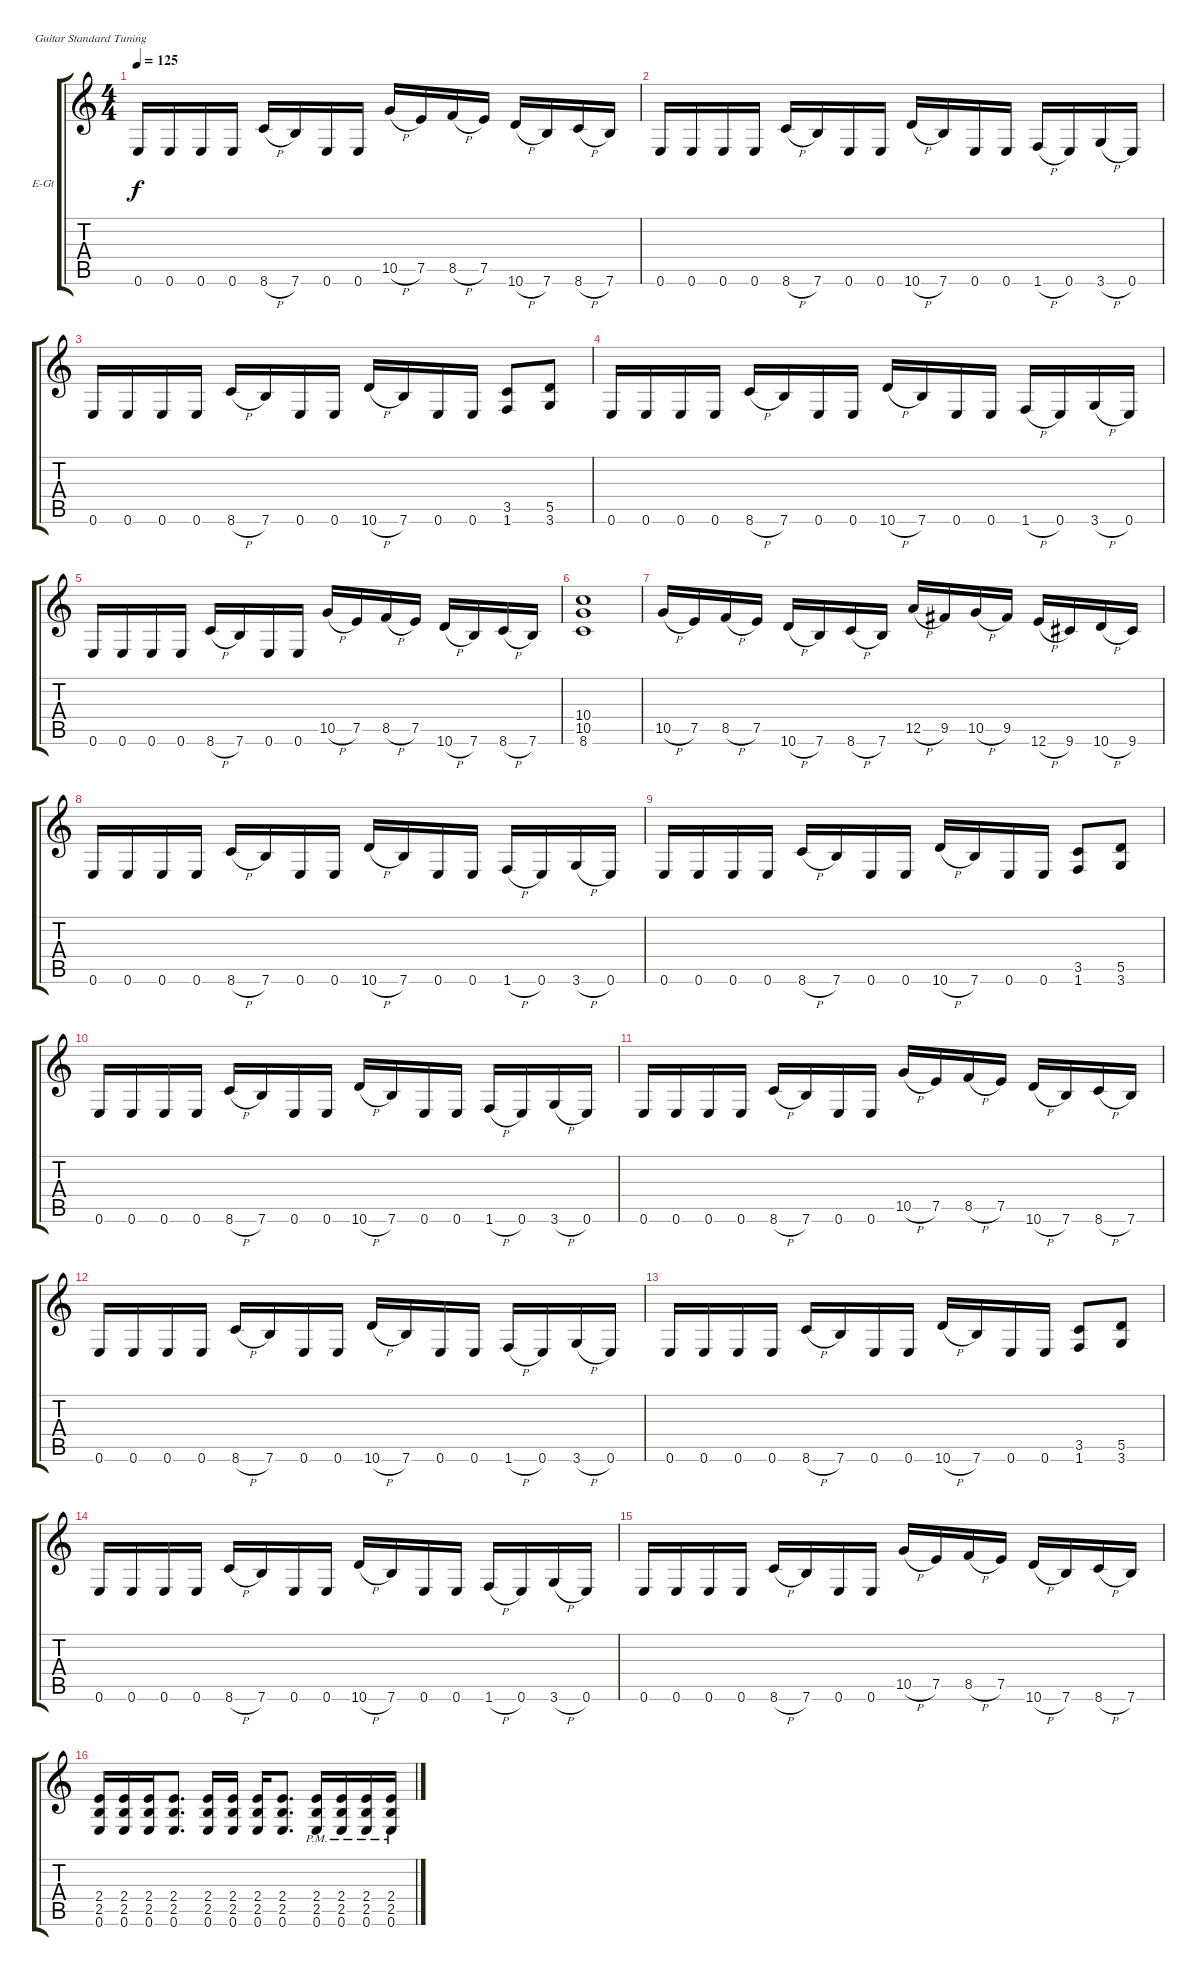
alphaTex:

\defaultSystemsLayout 4
\bracketExtendMode groupsimilarinstruments
\firstSystemTrackNameOrientation horizontal
\otherSystemsTrackNameOrientation horizontal
\track ("Matt Tuck" "E-Gt") {instrument distortionguitar}
\staff {score tabs}
\tuning (E4 B3 G3 D3 A2 E2)
\ts (4 4)
\tempo 125
\clef g2
\ks c
0.6.16{dy f} 0.6.16 0.6.16 0.6.16 8.6{h}.16 7.6.16 0.6.16 0.6.16 10.5{h}.16 7.5.16 8.5{h}.16 7.5.16 10.6{h}.16 7.6.16 8.6{h}.16 7.6.16 |
0.6.16 0.6.16 0.6.16 0.6.16 8.6{h}.16 7.6.16 0.6.16 0.6.16 10.6{h}.16 7.6.16 0.6.16 0.6.16 1.6{h}.16 0.6.16 3.6{h}.16 0.6.16 |
0.6.16 0.6.16 0.6.16 0.6.16 8.6{h}.16 7.6.16 0.6.16 0.6.16 10.6{h}.16 7.6.16 0.6.16 0.6.16 (1.6 3.5).8 (5.5 3.6).8 |
0.6.16 0.6.16 0.6.16 0.6.16 8.6{h}.16 7.6.16 0.6.16 0.6.16 10.6{h}.16 7.6.16 0.6.16 0.6.16 1.6{h}.16 0.6.16 3.6{h}.16 0.6.16 |
0.6.16 0.6.16 0.6.16 0.6.16 8.6{h}.16 7.6.16 0.6.16 0.6.16 10.5{h}.16 7.5.16 8.5{h}.16 7.5.16 10.6{h}.16 7.6.16 8.6{h}.16 7.6.16 |
(8.6 10.5 10.4).1 |
10.5{h}.16 7.5.16 8.5{h}.16 7.5.16 10.6{h}.16 7.6.16 8.6{h}.16 7.6.16 12.5{h}.16 9.5.16 10.5{h}.16 9.5.16 12.6{h}.16 9.6.16 10.6{h}.16 9.6.16 |
0.6.16 0.6.16 0.6.16 0.6.16 8.6{h}.16 7.6.16 0.6.16 0.6.16 10.6{h}.16 7.6.16 0.6.16 0.6.16 1.6{h}.16 0.6.16 3.6{h}.16 0.6.16 |
0.6.16 0.6.16 0.6.16 0.6.16 8.6{h}.16 7.6.16 0.6.16 0.6.16 10.6{h}.16 7.6.16 0.6.16 0.6.16 (1.6 3.5).8 (5.5 3.6).8 |
0.6.16 0.6.16 0.6.16 0.6.16 8.6{h}.16 7.6.16 0.6.16 0.6.16 10.6{h}.16 7.6.16 0.6.16 0.6.16 1.6{h}.16 0.6.16 3.6{h}.16 0.6.16 |
0.6.16 0.6.16 0.6.16 0.6.16 8.6{h}.16 7.6.16 0.6.16 0.6.16 10.5{h}.16 7.5.16 8.5{h}.16 7.5.16 10.6{h}.16 7.6.16 8.6{h}.16 7.6.16 |
0.6.16 0.6.16 0.6.16 0.6.16 8.6{h}.16 7.6.16 0.6.16 0.6.16 10.6{h}.16 7.6.16 0.6.16 0.6.16 1.6{h}.16 0.6.16 3.6{h}.16 0.6.16 |
0.6.16 0.6.16 0.6.16 0.6.16 8.6{h}.16 7.6.16 0.6.16 0.6.16 10.6{h}.16 7.6.16 0.6.16 0.6.16 (1.6 3.5).8 (5.5 3.6).8 |
0.6.16 0.6.16 0.6.16 0.6.16 8.6{h}.16 7.6.16 0.6.16 0.6.16 10.6{h}.16 7.6.16 0.6.16 0.6.16 1.6{h}.16 0.6.16 3.6{h}.16 0.6.16 |
0.6.16 0.6.16 0.6.16 0.6.16 8.6{h}.16 7.6.16 0.6.16 0.6.16 10.5{h}.16 7.5.16 8.5{h}.16 7.5.16 10.6{h}.16 7.6.16 8.6{h}.16 7.6.16 |
(0.6 2.5 2.4).16 (0.6 2.4 2.5).16 (0.6 2.5 2.4).16 (2.4 2.5 0.6).8{d} (2.5 0.6 2.4).16 (2.5 2.4 0.6).16 (0.6 2.5 2.4).16 (2.4 2.5 0.6).8{d} (0.6{pm} 2.5 2.4).16 (0.6{pm} 2.4 2.5).16 (0.6{pm} 2.4 2.5).16 (0.6{pm} 2.4 2.5).16
